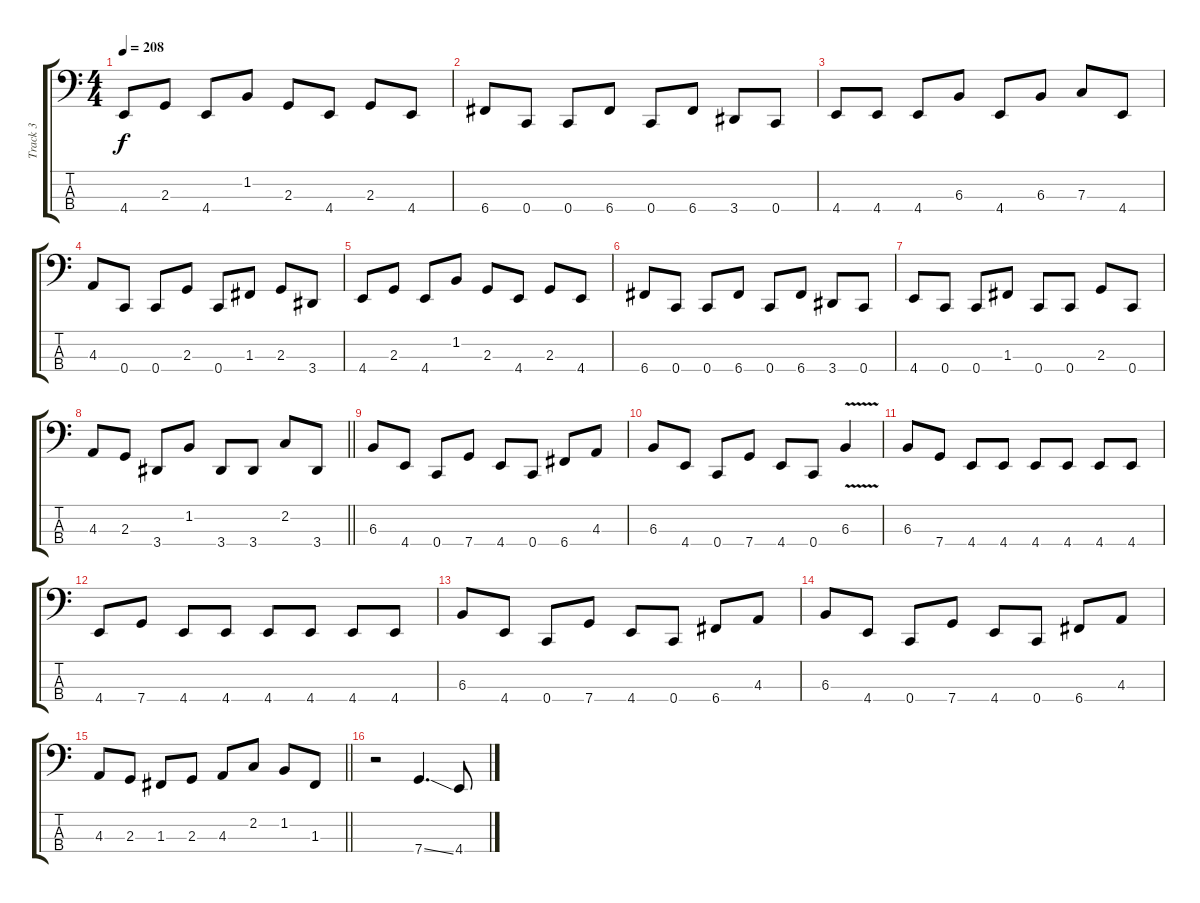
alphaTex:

\track ("Track 3" "Track 3") {instrument electricbassfinger}
\staff {score tabs}
\tuning (Eb2 Bb1 F1 C1) {hide}
\ts (4 4)
\tempo 208
\clef f4
\ks c
4.4.8{dy f} 2.3.8 4.4.8 1.2.8 2.3.8 4.4.8 2.3.8 4.4.8 |
6.4.8 0.4.8 0.4.8 6.4.8 0.4.8 6.4.8 3.4.8 0.4.8 |
4.4.8 4.4.8 4.4.8 6.3.8 4.4.8 6.3.8 7.3.8 4.4.8 |
4.3.8 0.4.8 0.4.8 2.3.8 0.4.8 1.3.8 2.3.8 3.4.8 |
4.4.8 2.3.8 4.4.8 1.2.8 2.3.8 4.4.8 2.3.8 4.4.8 |
6.4.8 0.4.8 0.4.8 6.4.8 0.4.8 6.4.8 3.4.8 0.4.8 |
4.4.8 0.4.8 0.4.8 1.3.8 0.4.8 0.4.8 2.3.8 0.4.8 |
\barLineRight lightlight
4.3.8 2.3.8 3.4.8 1.2.8 3.4.8 3.4.8 2.2.8 3.4.8 |
6.3.8 4.4.8 0.4.8 7.4.8 4.4.8 0.4.8 6.4.8 4.3.8 |
6.3.8 4.4.8 0.4.8 7.4.8 4.4.8 0.4.8 6.3{v}.4 |
6.3.8 7.4.8 4.4.8 4.4.8 4.4.8 4.4.8 4.4.8 4.4.8 |
4.4.8 7.4.8 4.4.8 4.4.8 4.4.8 4.4.8 4.4.8 4.4.8 |
6.3.8 4.4.8 0.4.8 7.4.8 4.4.8 0.4.8 6.4.8 4.3.8 |
6.3.8 4.4.8 0.4.8 7.4.8 4.4.8 0.4.8 6.4.8 4.3.8 |
\barLineRight lightlight
4.3.8 2.3.8 1.3.8 2.3.8 4.3.8 2.2.8 1.2.8 1.3.8 |
r.2 7.4{ss}.4{d} 4.4.8
